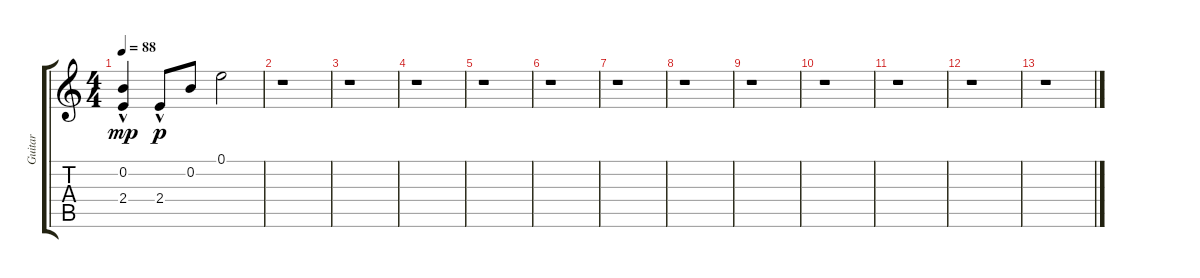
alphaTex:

\track ("Guitar" "Guitar") {instrument acousticguitarnylon}
\staff {score tabs}
\tuning (E4 B3 G3 D3 A2 E2) {hide}
\ts (4 4)
\tempo 88
\clef g2
\ks c
(0.2{hac} 2.4).4{dy mp} 2.4{hac}.8{dy p} 0.2.8 0.1.2 |
r.1 |
r.1 |
r.1 |
r.1 |
r.1 |
r.1 |
r.1 |
r.1 |
r.1 |
r.1 |
r.1 |
r.1
